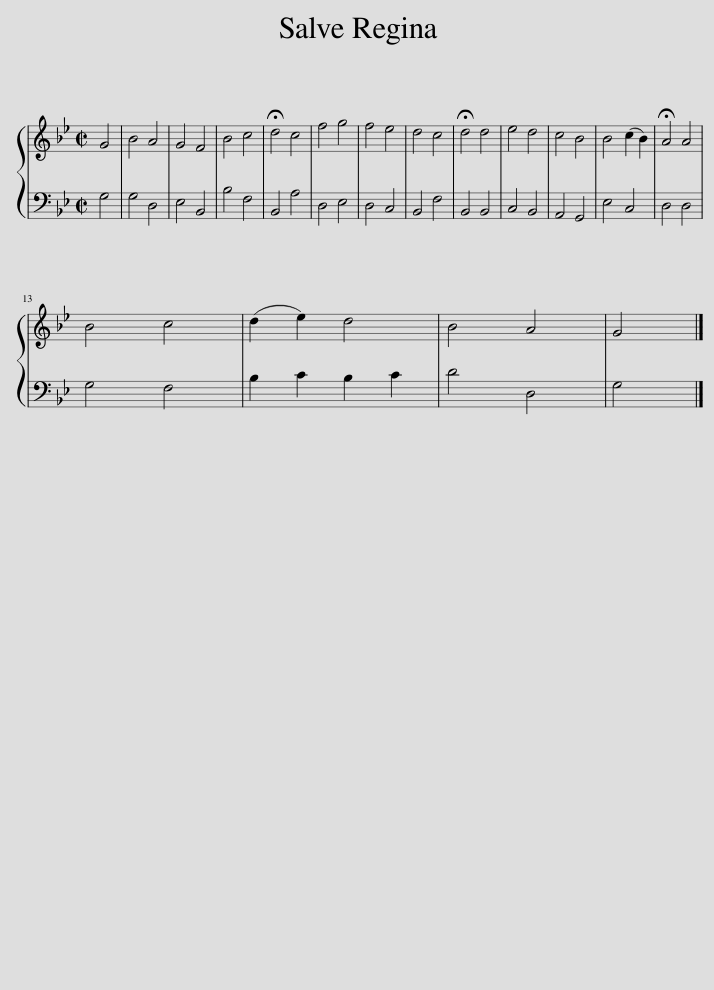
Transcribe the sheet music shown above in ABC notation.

X:1
%%score { 1 | 2 }
L:1/8
M:2/2
I:linebreak $
K:Bb
V:1 treble
V:2 bass
V:1
 G4 | B4 A4 | G4 F4 | B4 c4 | !fermata!d4 c4 | %5
 f4 g4 | f4 e4 | d4 c4 | !fermata!d4 d4 | e4 d4 | %10
 c4 B4 | B4 (c2 B2) | !fermata!A4 A4 |$ B4 c4 | (d2 e2) d4 | %15
 B4 A4 | G4 |] %17
V:2
 G,4 | G,4 D,4 | E,4 B,,4 | B,4 F,4 | B,,4 A,4 | %5
 D,4 E,4 | D,4 C,4 | B,,4 F,4 | B,,4 B,,4 | C,4 B,,4 | %10
 A,,4 G,,4 | E,4 C,4 | D,4 D,4 |$ G,4 F,4 | B,2 C2 B,2 C2 | %15
 D4 D,4 | G,4 |] %17
